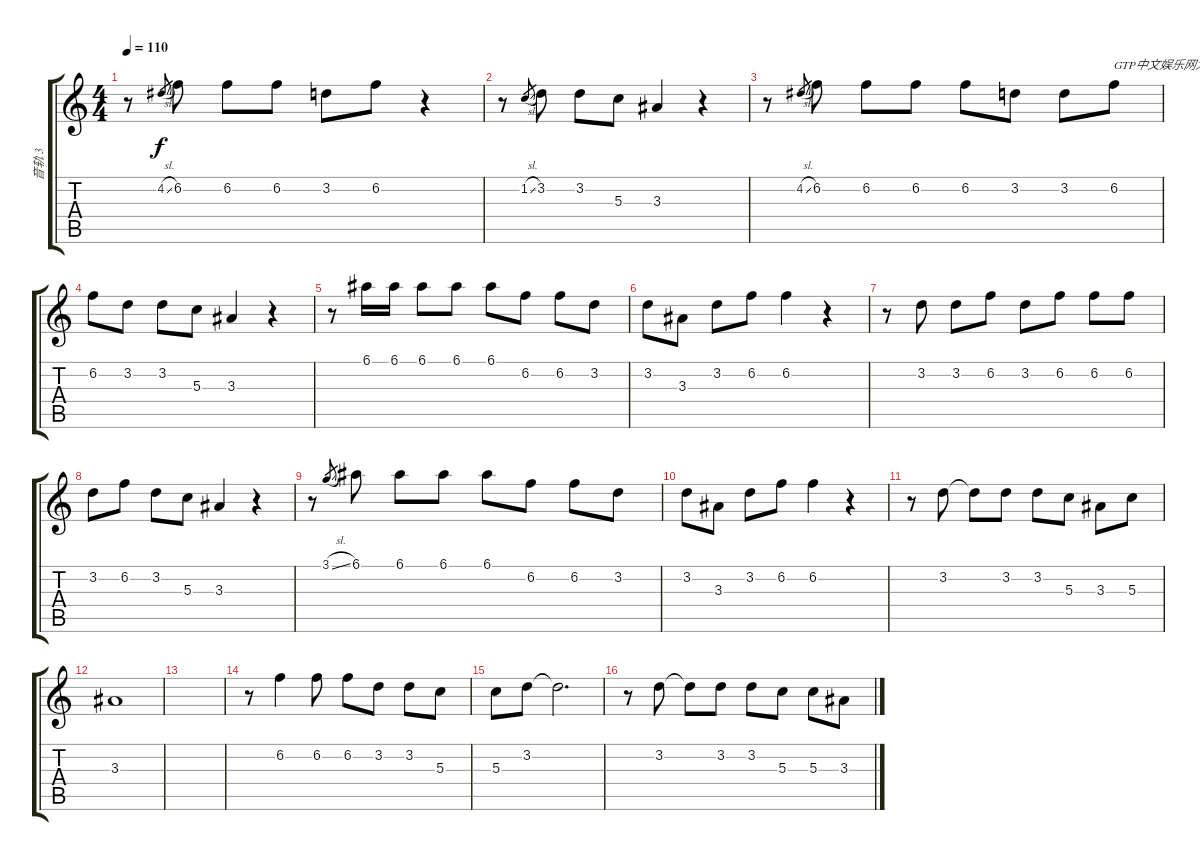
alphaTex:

\track ("音轨 3" "音轨 3") {instrument acousticguitarsteel}
\staff {score tabs}
\tuning (E4 B3 G3 D3 A2 E2) {hide}
\ts (4 4)
\tempo 110
\clef g2
\ks c
r.8{dy f} 4.2{sl}.8{gr} 6.2.8 6.2.8 6.2.8 3.2.8 6.2.8 r.4 |
r.8 1.2{sl}.8{gr} 3.2.8 3.2.8 5.3.8 3.3.4 r.4 |
r.8 4.2{sl}.8{gr} 6.2.8 6.2.8 6.2.8 6.2.8 3.2.8 3.2.8 6.2.8{txt "GTP中文娱乐网为您提供优秀的谱子"} |
6.2.8 3.2.8 3.2.8 5.3.8 3.3.4 r.4 |
r.8 6.1.16 6.1.16 6.1.8 6.1.8 6.1.8 6.2.8 6.2.8 3.2.8 |
3.2.8 3.3.8 3.2.8 6.2.8 6.2.4 r.4 |
r.8 3.2.8 3.2.8 6.2.8 3.2.8 6.2.8 6.2.8 6.2.8 |
3.2.8 6.2.8 3.2.8 5.3.8 3.3.4 r.4 |
r.8 3.1{sl}.8{gr} 6.1.8 6.1.8 6.1.8 6.1.8 6.2.8 6.2.8 3.2.8 |
3.2.8 3.3.8 3.2.8 6.2.8 6.2.4 r.4 |
r.8 3.2.8 3.2{t}.8 3.2.8 3.2.8 5.3.8 3.3.8 5.3.8 |
3.3.1 |
|
r.8 6.2.4 6.2.8 6.2.8 3.2.8 3.2.8 5.3.8 |
5.3.8{txt " "} 3.2.8 3.2{t}.2{d} |
r.8 3.2.8 3.2{t}.8 3.2.8 3.2.8 5.3.8 5.3.8 3.3.8
